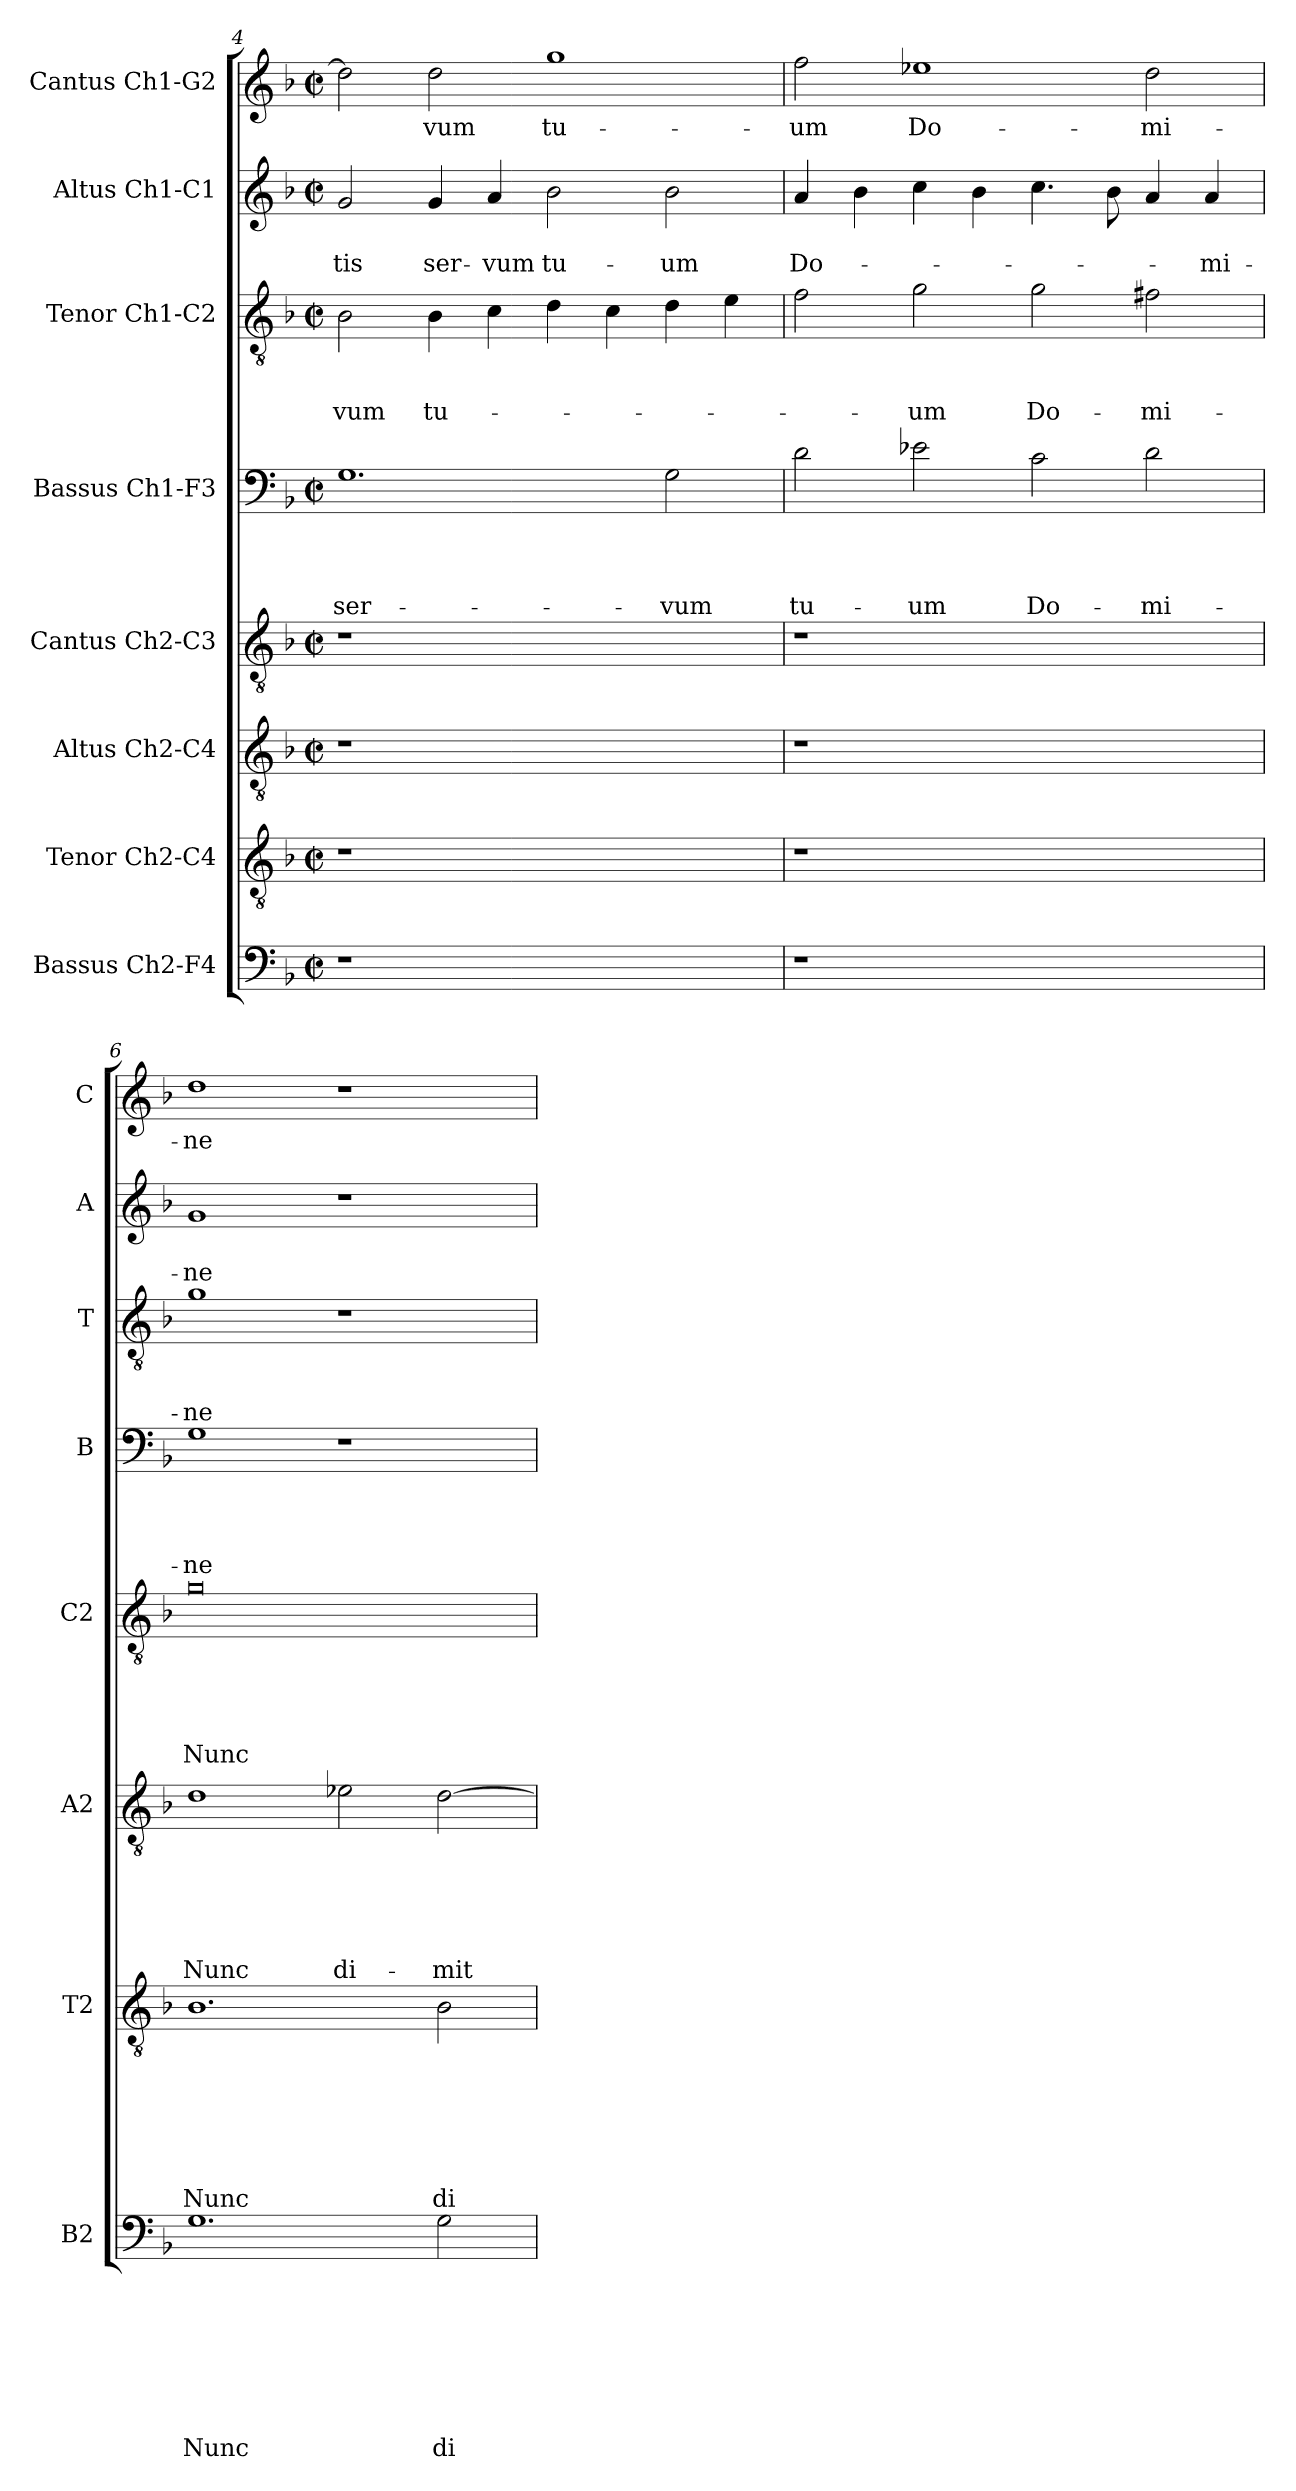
**kern	**text	**text	**text	**text	**text	**text	**text	**text	**kern	**text	**text	**text	**text	**text	**text	**text	**kern	**text	**text	**text	**text	**text	**text	**kern	**text	**text	**text	**text	**text	**kern	**text	**text	**text	**text	**kern	**text	**text	**text	**kern	**text	**text	**kern	**text
*part8	*part8	*part8	*part8	*part8	*part8	*part8	*part8	*part8	*part7	*part7	*part7	*part7	*part7	*part7	*part7	*part7	*part6	*part6	*part6	*part6	*part6	*part6	*part6	*part5	*part5	*part5	*part5	*part5	*part5	*part4	*part4	*part4	*part4	*part4	*part3	*part3	*part3	*part3	*part2	*part2	*part2	*part1	*part1
*staff8	*staff8	*staff8	*staff8	*staff8	*staff8	*staff8	*staff8	*staff8	*staff7	*staff7	*staff7	*staff7	*staff7	*staff7	*staff7	*staff7	*staff6	*staff6	*staff6	*staff6	*staff6	*staff6	*staff6	*staff5	*staff5	*staff5	*staff5	*staff5	*staff5	*staff4	*staff4	*staff4	*staff4	*staff4	*staff3	*staff3	*staff3	*staff3	*staff2	*staff2	*staff2	*staff1	*staff1
*I"Bassus Ch2-F4	*	*	*	*	*	*	*	*	*I"Tenor Ch2-C4	*	*	*	*	*	*	*	*I"Altus Ch2-C4	*	*	*	*	*	*	*I"Cantus Ch2-C3	*	*	*	*	*	*I"Bassus Ch1-F3	*	*	*	*	*I"Tenor Ch1-C2	*	*	*	*I"Altus Ch1-C1	*	*	*I"Cantus Ch1-G2	*
*I'B2	*	*	*	*	*	*	*	*	*I'T2	*	*	*	*	*	*	*	*I'A2	*	*	*	*	*	*	*I'C2	*	*	*	*	*	*I'B	*	*	*	*	*I'T	*	*	*	*I'A	*	*	*I'C	*
*clefF4	*	*	*	*	*	*	*	*	*clefGv2	*	*	*	*	*	*	*	*clefGv2	*	*	*	*	*	*	*clefGv2	*	*	*	*	*	*clefF4	*	*	*	*	*clefGv2	*	*	*	*clefG2	*	*	*clefG2	*
*k[b-]	*	*	*	*	*	*	*	*	*k[b-]	*	*	*	*	*	*	*	*k[b-]	*	*	*	*	*	*	*k[b-]	*	*	*	*	*	*k[b-]	*	*	*	*	*k[b-]	*	*	*	*k[b-]	*	*	*k[b-]	*
*F:	*	*	*	*	*	*	*	*	*F:	*	*	*	*	*	*	*	*F:	*	*	*	*	*	*	*F:	*	*	*	*	*	*F:	*	*	*	*	*F:	*	*	*	*F:	*	*	*F:	*
*M2/2	*	*	*	*	*	*	*	*	*M2/2	*	*	*	*	*	*	*	*M2/2	*	*	*	*	*	*	*M2/2	*	*	*	*	*	*M2/2	*	*	*	*	*M2/2	*	*	*	*M2/2	*	*	*M2/2	*
*met(c|)	*	*	*	*	*	*	*	*	*met(c|)	*	*	*	*	*	*	*	*met(c|)	*	*	*	*	*	*	*met(c|)	*	*	*	*	*	*met(c|)	*	*	*	*	*met(c|)	*	*	*	*met(c|)	*	*	*met(c|)	*
=4	=4	=4	=4	=4	=4	=4	=4	=4	=4	=4	=4	=4	=4	=4	=4	=4	=4	=4	=4	=4	=4	=4	=4	=4	=4	=4	=4	=4	=4	=4	=4	=4	=4	=4	=4	=4	=4	=4	=4	=4	=4	=4	=4
!	!	!	!	!	!	!	!	!	!	!	!	!	!	!	!	!	!	!	!	!	!	!	!	!	!	!	!	!	!	!	!	!	!	!LO:LY:b	!	!	!	!LO:LY:b	!	!	!LO:LY:b	!	!
1r	.	.	.	.	.	.	.	.	1r	.	.	.	.	.	.	.	1r	.	.	.	.	.	.	1r	.	.	.	.	.	1.G	.	.	.	ser-	2B-\	.	.	-vum	2g/	.	-tis	2dd\]	.
!	!	!	!	!	!	!	!	!	!	!	!	!	!	!	!	!	!	!	!	!	!	!	!	!	!	!	!	!	!	!	!	!	!	!	!	!	!	!LO:LY:b	!	!	!LO:LY:b	!	!LO:LY:b
.	.	.	.	.	.	.	.	.	.	.	.	.	.	.	.	.	.	.	.	.	.	.	.	.	.	.	.	.	.	.	.	.	.	.	4B-\	.	.	tu-	4g/	.	ser-	2dd\	-vum
!	!	!	!	!	!	!	!	!	!	!	!	!	!	!	!	!	!	!	!	!	!	!	!	!	!	!	!	!	!	!	!	!	!	!	!	!	!	!	!	!	!LO:LY:b	!	!
.	.	.	.	.	.	.	.	.	.	.	.	.	.	.	.	.	.	.	.	.	.	.	.	.	.	.	.	.	.	.	.	.	.	.	4c\	.	.	.	4a/	.	-vum	.	.
!	!	!	!	!	!	!	!	!	!	!	!	!	!	!	!	!	!	!	!	!	!	!	!	!	!	!	!	!	!	!	!	!	!	!	!	!	!	!	!	!	!LO:LY:b	!	!LO:LY:b
1ryy	.	.	.	.	.	.	.	.	1ryy	.	.	.	.	.	.	.	1ryy	.	.	.	.	.	.	1ryy	.	.	.	.	.	.	.	.	.	.	4d\	.	.	.	2b-\	.	tu-	1gg	tu-
.	.	.	.	.	.	.	.	.	.	.	.	.	.	.	.	.	.	.	.	.	.	.	.	.	.	.	.	.	.	.	.	.	.	.	4c\	.	.	.	.	.	.	.	.
!	!	!	!	!	!	!	!	!	!	!	!	!	!	!	!	!	!	!	!	!	!	!	!	!	!	!	!	!	!	!	!	!	!	!LO:LY:b	!	!	!	!	!	!	!LO:LY:b	!	!
.	.	.	.	.	.	.	.	.	.	.	.	.	.	.	.	.	.	.	.	.	.	.	.	.	.	.	.	.	.	2G\	.	.	.	-vum	4d\	.	.	.	2b-\	.	-um	.	.
.	.	.	.	.	.	.	.	.	.	.	.	.	.	.	.	.	.	.	.	.	.	.	.	.	.	.	.	.	.	.	.	.	.	.	4e\	.	.	.	.	.	.	.	.
=5	=5	=5	=5	=5	=5	=5	=5	=5	=5	=5	=5	=5	=5	=5	=5	=5	=5	=5	=5	=5	=5	=5	=5	=5	=5	=5	=5	=5	=5	=5	=5	=5	=5	=5	=5	=5	=5	=5	=5	=5	=5	=5	=5
!	!	!	!	!	!	!	!	!	!	!	!	!	!	!	!	!	!	!	!	!	!	!	!	!	!	!	!	!	!	!	!	!	!	!LO:LY:b	!	!	!	!	!	!	!LO:LY:b	!	!LO:LY:b
1r	.	.	.	.	.	.	.	.	1r	.	.	.	.	.	.	.	1r	.	.	.	.	.	.	1r	.	.	.	.	.	2d\	.	.	.	tu-	2f\	.	.	.	4a/	.	Do-	2ff\	-um
.	.	.	.	.	.	.	.	.	.	.	.	.	.	.	.	.	.	.	.	.	.	.	.	.	.	.	.	.	.	.	.	.	.	.	.	.	.	.	4b-\	.	.	.	.
!	!	!	!	!	!	!	!	!	!	!	!	!	!	!	!	!	!	!	!	!	!	!	!	!	!	!	!	!	!	!	!	!	!	!LO:LY:b	!	!	!	!LO:LY:b	!	!	!	!	!LO:LY:b
.	.	.	.	.	.	.	.	.	.	.	.	.	.	.	.	.	.	.	.	.	.	.	.	.	.	.	.	.	.	2e-X\	.	.	.	-um	2g\	.	.	-um	4cc\	.	.	1ee-X	Do-
.	.	.	.	.	.	.	.	.	.	.	.	.	.	.	.	.	.	.	.	.	.	.	.	.	.	.	.	.	.	.	.	.	.	.	.	.	.	.	4b-\	.	.	.	.
!	!	!	!	!	!	!	!	!	!	!	!	!	!	!	!	!	!	!	!	!	!	!	!	!	!	!	!	!	!	!	!	!	!	!LO:LY:b	!	!	!	!LO:LY:b	!	!	!	!	!
1ryy	.	.	.	.	.	.	.	.	1ryy	.	.	.	.	.	.	.	1ryy	.	.	.	.	.	.	1ryy	.	.	.	.	.	2c\	.	.	.	Do-	2g\	.	.	Do-	4.cc\	.	.	.	.
.	.	.	.	.	.	.	.	.	.	.	.	.	.	.	.	.	.	.	.	.	.	.	.	.	.	.	.	.	.	.	.	.	.	.	.	.	.	.	8b-\	.	.	.	.
!	!	!	!	!	!	!	!	!	!	!	!	!	!	!	!	!	!	!	!	!	!	!	!	!	!	!	!	!	!	!	!	!	!	!LO:LY:b	!	!	!	!LO:LY:b	!	!	!	!	!LO:LY:b
.	.	.	.	.	.	.	.	.	.	.	.	.	.	.	.	.	.	.	.	.	.	.	.	.	.	.	.	.	.	2d\	.	.	.	-mi-	2f#X\	.	.	-mi-	4a/	.	.	2dd\	-mi-
!	!	!	!	!	!	!	!	!	!	!	!	!	!	!	!	!	!	!	!	!	!	!	!	!	!	!	!	!	!	!	!	!	!	!	!	!	!	!	!	!	!LO:LY:b	!	!
.	.	.	.	.	.	.	.	.	.	.	.	.	.	.	.	.	.	.	.	.	.	.	.	.	.	.	.	.	.	.	.	.	.	.	.	.	.	.	4a/	.	-mi-	.	.
!!LO:LB:g=z
=6	=6	=6	=6	=6	=6	=6	=6	=6	=6	=6	=6	=6	=6	=6	=6	=6	=6	=6	=6	=6	=6	=6	=6	=6	=6	=6	=6	=6	=6	=6	=6	=6	=6	=6	=6	=6	=6	=6	=6	=6	=6	=6	=6
!	!	!	!	!	!	!	!	!LO:LY:b	!	!	!	!	!	!	!	!LO:LY:b	!	!	!	!	!	!	!LO:LY:b	!	!	!	!	!	!LO:LY:b	!	!	!	!	!LO:LY:b	!	!	!	!LO:LY:b	!	!	!LO:LY:b	!	!LO:LY:b
1.G	.	.	.	.	.	.	.	Nunc	1.B-	.	.	.	.	.	.	Nunc	1d	.	.	.	.	.	Nunc	0g	.	.	.	.	Nunc	1G	.	.	.	-ne	1g	.	.	-ne	1g	.	-ne	1dd	-ne
!	!	!	!	!	!	!	!	!	!	!	!	!	!	!	!	!	!	!	!	!	!	!	!LO:LY:b	!	!	!	!	!	!	!	!	!	!	!	!	!	!	!	!	!	!	!	!
.	.	.	.	.	.	.	.	.	.	.	.	.	.	.	.	.	2e-X\	.	.	.	.	.	di-	.	.	.	.	.	.	1r	.	.	.	.	1r	.	.	.	1r	.	.	1r	.
!	!	!	!	!	!	!	!	!LO:LY:b	!	!	!	!	!	!	!	!LO:LY:b	!	!	!	!	!	!	!LO:LY:b	!	!	!	!	!	!	!	!	!	!	!	!	!	!	!	!	!	!	!	!
2G\	.	.	.	.	.	.	.	di-	2B-\	.	.	.	.	.	.	di-	[2d\	.	.	.	.	.	-mit-	.	.	.	.	.	.	.	.	.	.	.	.	.	.	.	.	.	.	.	.
=	=	=	=	=	=	=	=	=	=	=	=	=	=	=	=	=	=	=	=	=	=	=	=	=	=	=	=	=	=	=	=	=	=	=	=	=	=	=	=	=	=	=	=
*-	*-	*-	*-	*-	*-	*-	*-	*-	*-	*-	*-	*-	*-	*-	*-	*-	*-	*-	*-	*-	*-	*-	*-	*-	*-	*-	*-	*-	*-	*-	*-	*-	*-	*-	*-	*-	*-	*-	*-	*-	*-	*-	*-
